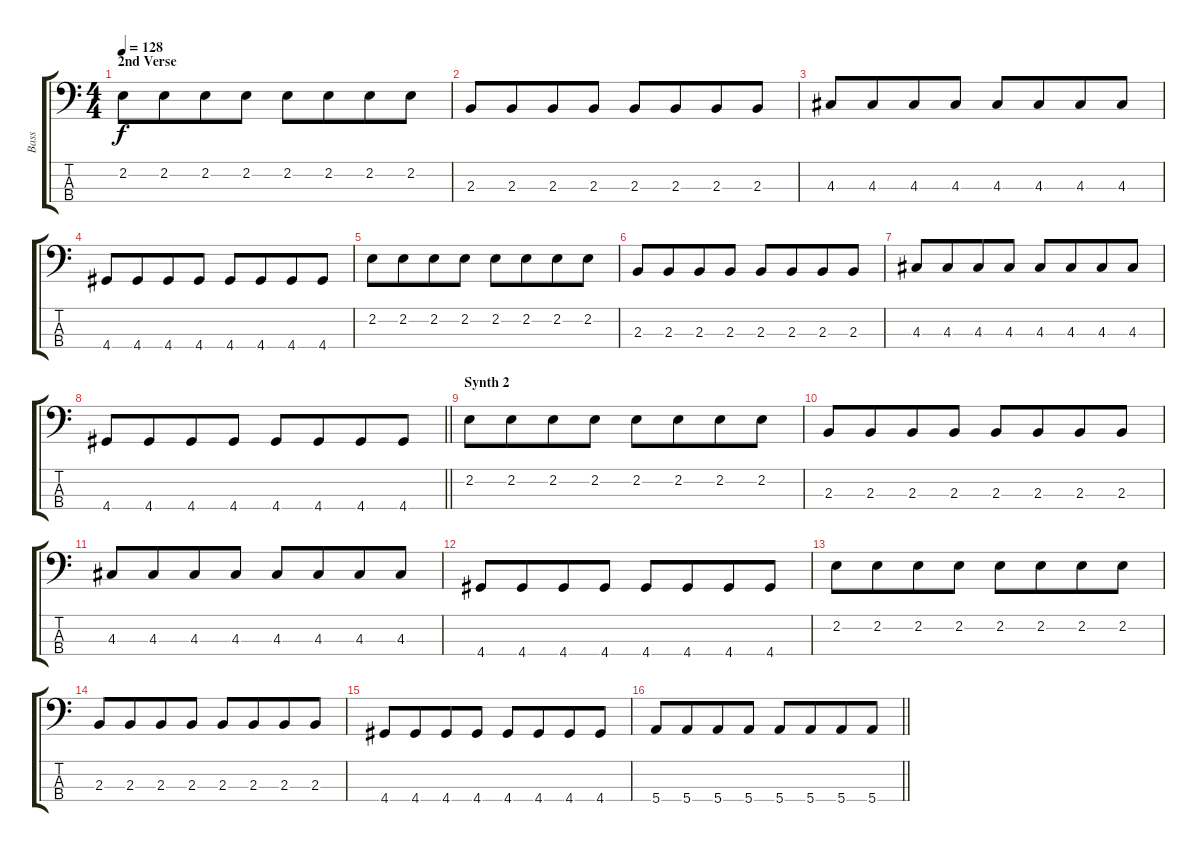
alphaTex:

\track ("Bass" "Bass") {instrument electricbassfinger}
\staff {score tabs}
\tuning (G2 D2 A1 E1) {hide}
\ts (4 4)
\section ("" "2nd Verse")
\tempo 128
\clef f4
\ks c
2.2.8{dy f} 2.2.8{beam merge} 2.2.8 2.2.8 2.2.8 2.2.8{beam merge} 2.2.8 2.2.8 |
2.3.8 2.3.8{beam merge} 2.3.8 2.3.8 2.3.8 2.3.8{beam merge} 2.3.8 2.3.8 |
4.3.8 4.3.8{beam merge} 4.3.8 4.3.8 4.3.8 4.3.8{beam merge} 4.3.8 4.3.8 |
4.4.8 4.4.8{beam merge} 4.4.8 4.4.8 4.4.8 4.4.8{beam merge} 4.4.8 4.4.8 |
2.2.8 2.2.8{beam merge} 2.2.8 2.2.8 2.2.8 2.2.8{beam merge} 2.2.8 2.2.8 |
2.3.8 2.3.8{beam merge} 2.3.8 2.3.8 2.3.8 2.3.8{beam merge} 2.3.8 2.3.8 |
4.3.8 4.3.8{beam merge} 4.3.8 4.3.8 4.3.8 4.3.8{beam merge} 4.3.8 4.3.8 |
\barLineRight lightlight
4.4.8 4.4.8{beam merge} 4.4.8 4.4.8 4.4.8 4.4.8{beam merge} 4.4.8 4.4.8 |
\section ("" "Synth 2")
2.2.8 2.2.8{beam merge} 2.2.8 2.2.8 2.2.8 2.2.8{beam merge} 2.2.8 2.2.8 |
2.3.8 2.3.8{beam merge} 2.3.8 2.3.8 2.3.8 2.3.8{beam merge} 2.3.8 2.3.8 |
4.3.8 4.3.8{beam merge} 4.3.8 4.3.8 4.3.8 4.3.8{beam merge} 4.3.8 4.3.8 |
4.4.8 4.4.8{beam merge} 4.4.8 4.4.8 4.4.8 4.4.8{beam merge} 4.4.8 4.4.8 |
2.2.8 2.2.8{beam merge} 2.2.8 2.2.8 2.2.8 2.2.8{beam merge} 2.2.8 2.2.8 |
2.3.8 2.3.8{beam merge} 2.3.8 2.3.8 2.3.8 2.3.8{beam merge} 2.3.8 2.3.8 |
4.4.8 4.4.8{beam merge} 4.4.8 4.4.8 4.4.8 4.4.8{beam merge} 4.4.8 4.4.8 |
\barLineRight lightlight
5.4.8 5.4.8{beam merge} 5.4.8 5.4.8 5.4.8 5.4.8{beam merge} 5.4.8 5.4.8
